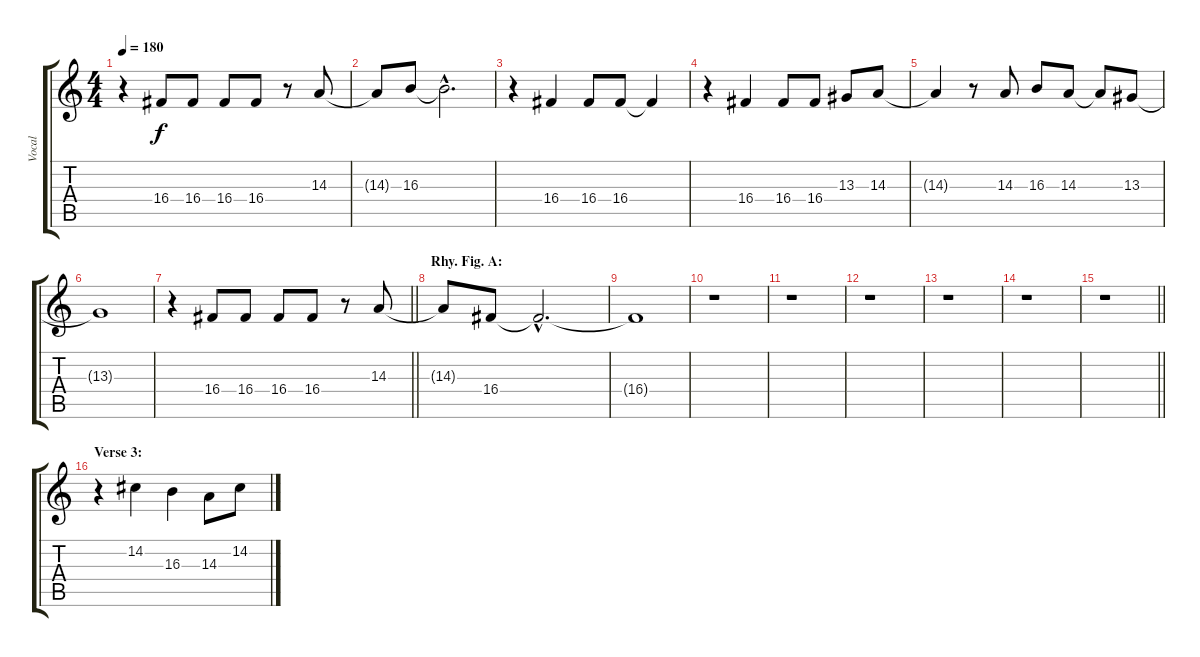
\track ("Vocal" "Vocal") {instrument oboe}
\staff {score tabs}
\tuning (E4 B3 G3 D3 A2 E2) {hide}
\ts (4 4)
\tempo 180
\clef g2
\ks c
r.4{dy f} 16.4.8 16.4.8 16.4.8 16.4.8 r.8 14.3.8 |
14.3{t}.8 16.3.8 16.3{hac t}.2{d} |
r.4 16.4.4 16.4.8 16.4.8 16.4{t}.4 |
r.4 16.4.4 16.4.8 16.4.8 13.3.8 14.3.8 |
14.3{t}.4 r.8 14.3.8 16.3.8 14.3.8 14.3{t}.8 13.3.8 |
13.3{t}.1 |
\barLineRight lightlight
r.4 16.4.8 16.4.8 16.4.8 16.4.8 r.8 14.3.8 |
\section ("" "Rhy. Fig. A:")
14.3{t}.8 16.4.8 16.4{hac t}.2{d} |
16.4{t}.1 |
r.1 |
r.1 |
r.1 |
r.1 |
r.1 |
\barLineRight lightlight
r.1 |
\section ("" "Verse 3:")
r.4 14.2.4 16.3.4 14.3.8 14.2.8
